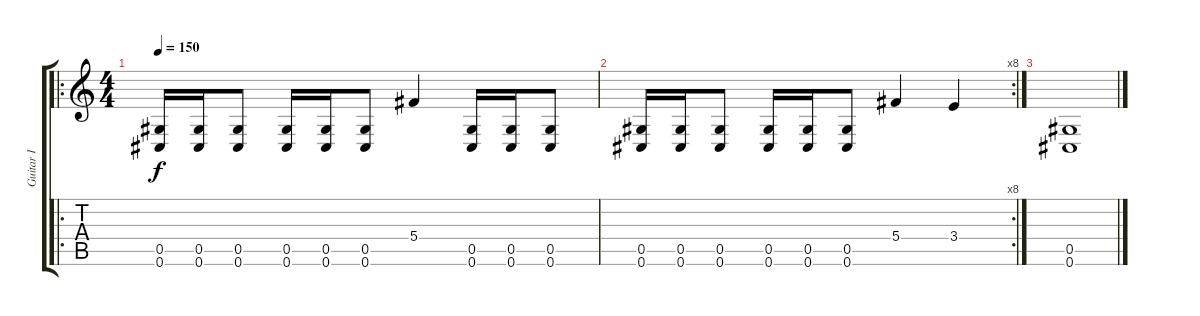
\track ("Guitar I" "Guitar I") {instrument distortionguitar}
\staff {score tabs}
\tuning (Eb4 Bb3 Gb3 Db3 Ab2 Db2) {hide}
\ro
\ts (4 4)
\tempo 150
\clef g2
\ks c
(0.5 0.6).16{dy f} (0.5 0.6).16 (0.5 0.6).8 (0.5 0.6).16 (0.5 0.6).16 (0.5 0.6).8 5.4.4 (0.5 0.6).16 (0.5 0.6).16 (0.5 0.6).8 |
\rc 8
(0.5 0.6).16 (0.5 0.6).16 (0.5 0.6).8 (0.5 0.6).16 (0.5 0.6).16 (0.5 0.6).8 5.4.4 3.4.4 |
(0.5 0.6).1
